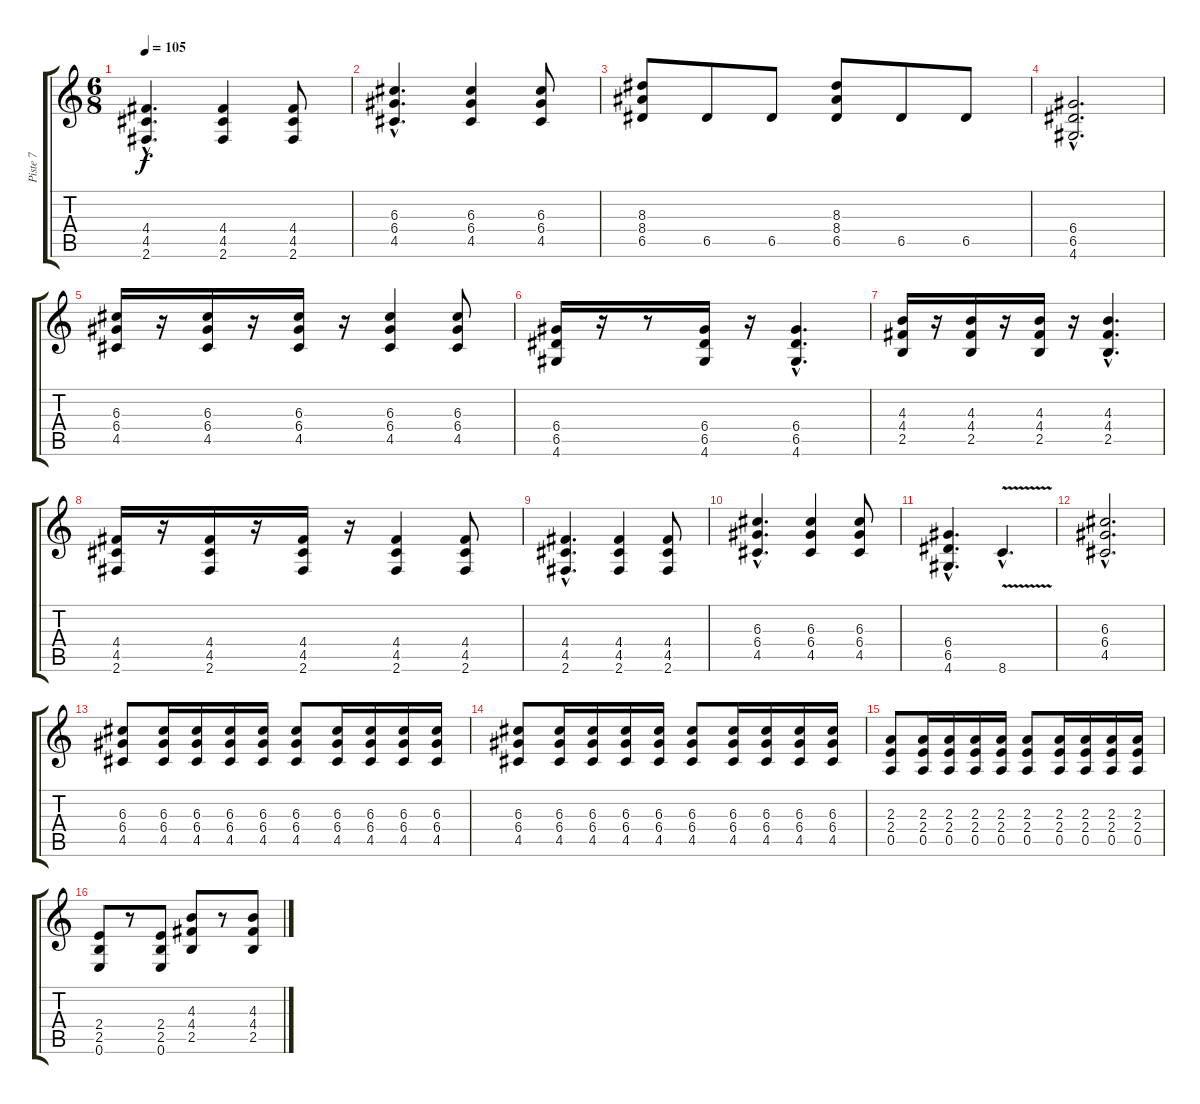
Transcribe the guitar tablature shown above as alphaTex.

\track ("Piste 7" "Piste 7") {instrument overdrivenguitar}
\staff {score tabs}
\tuning (E4 B3 G3 D3 A2 E2) {hide}
\ts (6 8)
\tempo 105
\clef g2
\ks c
(4.4{hac} 4.5{hac} 2.6{hac}).4{d dy f} (4.4 4.5 2.6).4 (4.4 4.5 2.6).8 |
(6.3{hac} 6.4{hac} 4.5{hac}).4{d} (6.3 6.4 4.5).4 (6.3 6.4 4.5).8 |
(8.3 8.4 6.5).8 6.5.8 6.5.8 (8.3 8.4 6.5).8 6.5.8 6.5.8 |
(6.4{hac} 6.5{hac} 4.6{hac}).2{d} |
(6.3 6.4 4.5).16 r.16 (6.3 6.4 4.5).16 r.16 (6.3 6.4 4.5).16 r.16 (6.3 6.4 4.5).4 (6.3 6.4 4.5).8 |
(6.4 6.5 4.6).16 r.16 r.8 (6.4 6.5 4.6).16 r.16 (6.4{hac} 6.5{hac} 4.6{hac}).4{d} |
(4.3 4.4 2.5).16 r.16 (4.3 4.4 2.5).16 r.16 (4.3 4.4 2.5).16 r.16 (4.3{hac} 4.4{hac} 2.5{hac}).4{d} |
(4.4 4.5 2.6).16 r.16 (4.4 4.5 2.6).16 r.16 (4.4 4.5 2.6).16 r.16 (4.4 4.5 2.6).4 (4.4 4.5 2.6).8 |
(4.4{hac} 4.5{hac} 2.6{hac}).4{d} (4.4 4.5 2.6).4 (4.4 4.5 2.6).8 |
(6.3{hac} 6.4{hac} 4.5{hac}).4{d} (6.3 6.4 4.5).4 (6.3 6.4 4.5).8 |
(6.4{hac} 6.5{hac} 4.6{hac}).4{d} 8.6{v hac}.4{d} |
(6.3{hac} 6.4{hac} 4.5{hac}).2{d} |
(6.3 6.4 4.5).8 (6.3 6.4 4.5).16 (6.3 6.4 4.5).16 (6.3 6.4 4.5).16 (6.3 6.4 4.5).16 (6.3 6.4 4.5).8 (6.3 6.4 4.5).16 (6.3 6.4 4.5).16 (6.3 6.4 4.5).16 (6.3 6.4 4.5).16 |
(6.3 6.4 4.5).8 (6.3 6.4 4.5).16 (6.3 6.4 4.5).16 (6.3 6.4 4.5).16 (6.3 6.4 4.5).16 (6.3 6.4 4.5).8 (6.3 6.4 4.5).16 (6.3 6.4 4.5).16 (6.3 6.4 4.5).16 (6.3 6.4 4.5).16 |
(2.3 2.4 0.5).8 (2.3 2.4 0.5).16 (2.3 2.4 0.5).16 (2.3 2.4 0.5).16 (2.3 2.4 0.5).16 (2.3 2.4 0.5).8 (2.3 2.4 0.5).16 (2.3 2.4 0.5).16 (2.3 2.4 0.5).16 (2.3 2.4 0.5).16 |
(2.4 2.5 0.6).8 r.8 (2.4 2.5 0.6).8 (4.3 4.4 2.5).8 r.8 (4.3 4.4 2.5).8
